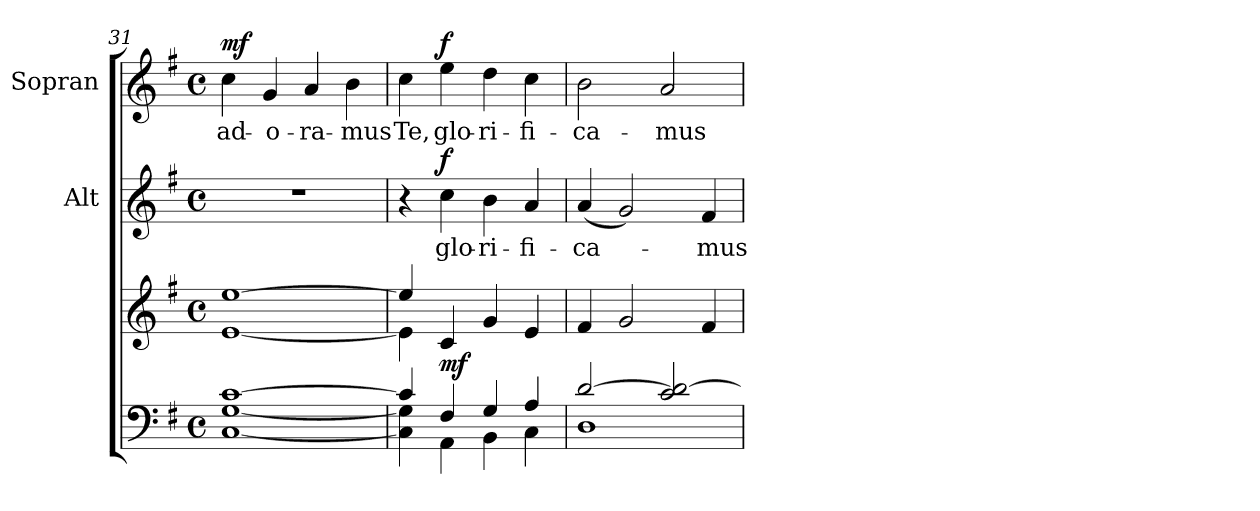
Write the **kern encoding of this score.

**kern	**kern	**dynam	**kern	**text	**dynam	**kern	**text	**dynam
*part3	*part3	*part3	*part2	*part2	*part2	*part1	*part1	*part1
*staff4	*staff3	*staff3/4	*staff2	*staff2	*staff2	*staff1	*staff1	*staff1
*	*	*	*I"Alt	*	*	*I"Sopran	*	*
*	*	*	*I'A.	*	*	*I'S.	*	*
*clefF4	*clefG2	*	*clefG2	*	*	*clefG2	*	*
*k[f#]	*k[f#]	*	*k[f#]	*	*	*k[f#]	*	*
*G:	*G:	*	*G:	*	*	*G:	*	*
*M4/4	*M4/4	*	*M4/4	*	*	*M4/4	*	*
*met(c)	*met(c)	*	*met(c)	*	*	*met(c)	*	*
=31	=31	=31	=31	=31	=31	=31	=31	=31
*^	*^	*	*	*	*	*	*	*
!	!	!	!	!	!	!	!	!	!LO:LY:b	!LO:DY:a
[>1c	[<1C [<1G	[>1ee	[<1e	.	1r	.	.	4cc\	ad-	mf
!	!	!	!	!	!	!	!	!	!LO:LY:b	!
.	.	.	.	.	.	.	.	4g/	-o-	.
!	!	!	!	!	!	!	!	!	!LO:LY:b	!
.	.	.	.	.	.	.	.	4a/	-ra-	.
!	!	!	!	!	!	!	!	!	!LO:LY:b	!
.	.	.	.	.	.	.	.	4b\	-mus	.
=32	=32	=32	=32	=32	=32	=32	=32	=32	=32	=32
!	!	!	!	!	!	!	!	!	!LO:LY:b	!
4c/]	4C\] 4G\]	4ee/]	4e\]	.	4r	.	.	4cc\	Te,	.
!	!	!	!	!LO:DY:b	!	!LO:LY:b	!LO:DY:a	!	!LO:LY:b	!LO:DY:a
4F#/	4AA\	4c/	2.ryy	mf	4cc\	glo-	f	4ee\	glo-	f
!	!	!	!	!	!	!LO:LY:b	!	!	!LO:LY:b	!
4G/	4BB\	4g/	.	.	4b\	-ri-	.	4dd\	-ri-	.
!	!	!	!	!	!	!LO:LY:b	!	!	!LO:LY:b	!
4A/	4C\	4e/	.	.	4a/	-fi-	.	4cc\	-fi-	.
*	*	*v	*v	*	*	*	*	*	*	*
=33	=33	=33	=33	=33	=33	=33	=33	=33	=33
!	!	!	!	!	!LO:LY:b	!	!	!LO:LY:b	!
[>2d/	1D	4f#/	.	(<4a/	-ca-	.	2b\	-ca-	.
.	.	2g/	.	2g/)	.	.	.	.	.
!	!	!	!	!	!	!	!	!LO:LY:b	!
2c/ 2d/_	.	.	.	.	.	.	2a/	-mus	.
!	!	!	!	!	!LO:LY:b	!	!	!	!
.	.	4f#/	.	4f#/	-mus	.	.	.	.
*v	*v	*	*	*	*	*	*	*	*
=	=	=	=	=	=	=	=	=
*-	*-	*-	*-	*-	*-	*-	*-	*-
